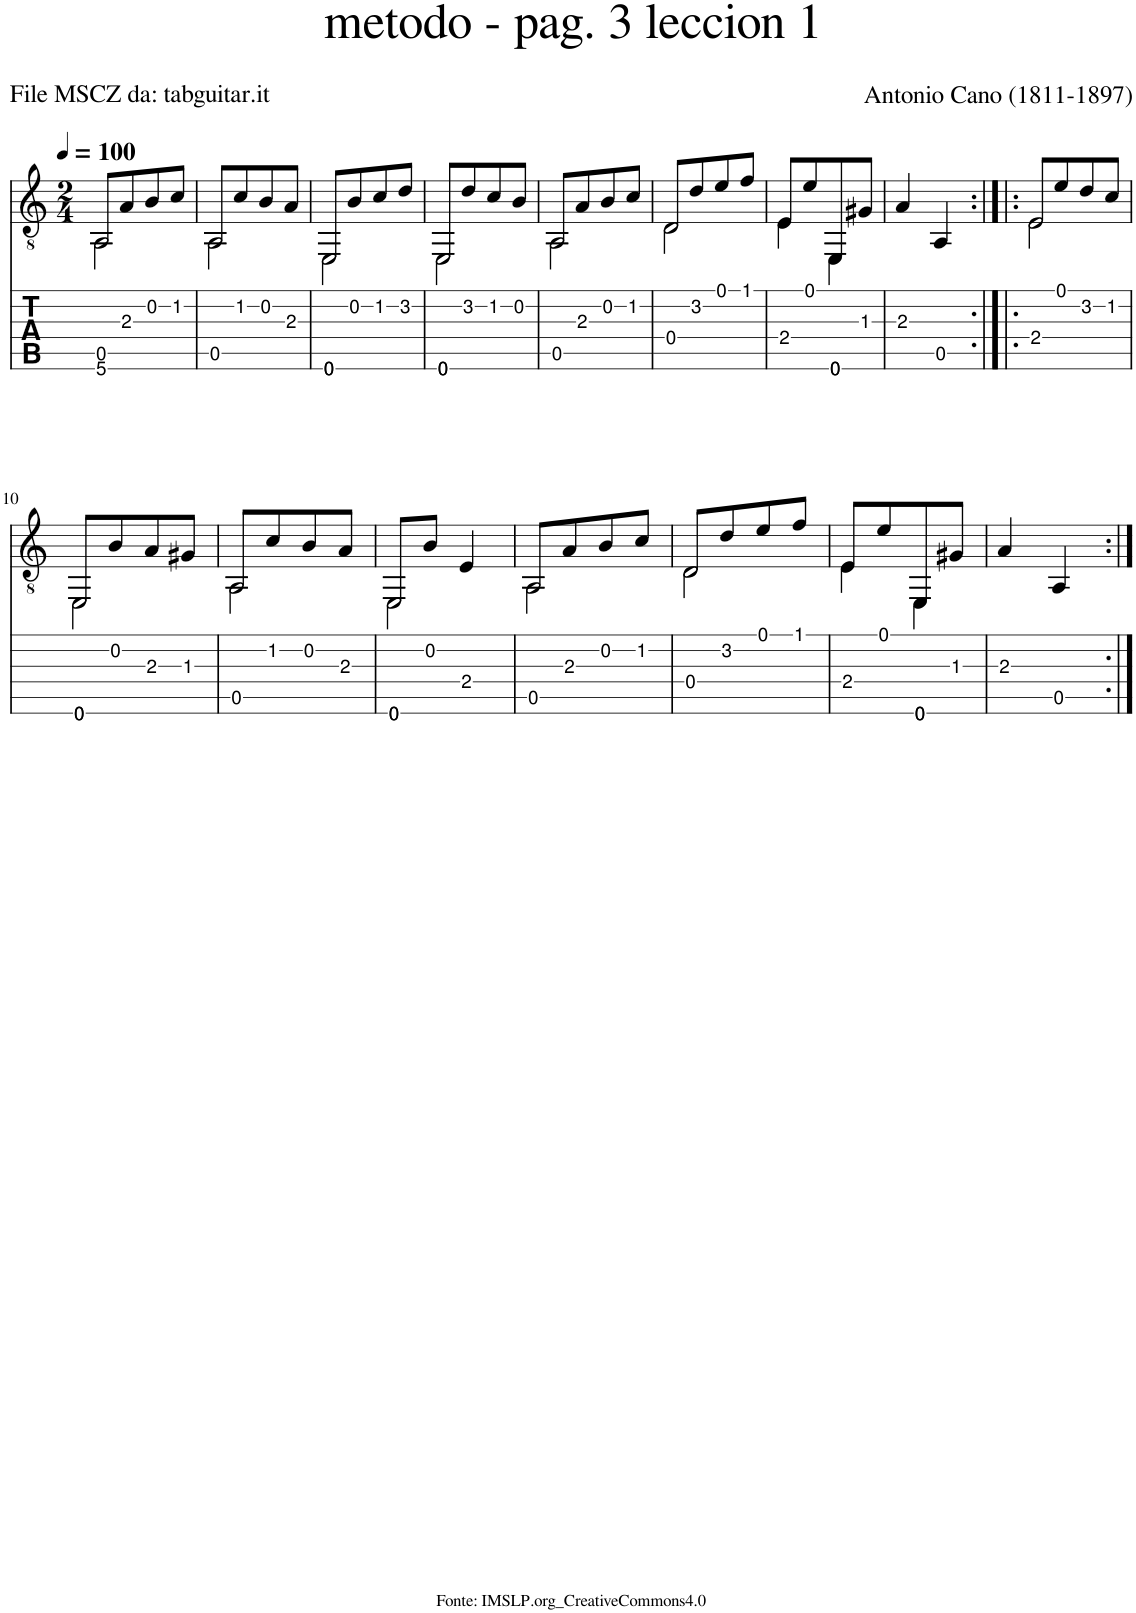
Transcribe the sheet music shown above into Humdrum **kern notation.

**kern	**kern
*part1	*part1
*staff2	*staff1
*I"Guitar	*
*I'Guit.	*
*stria6	*
*	*clefGv2
*k[]	*k[]
*M2/4	*M2/4
*MM100	*MM100
=1	=1
*^	*
!	!	!LO:N:head=open
*	*	*^
8AAL	2AA	8AA/L	2AA\
8AJ	.	8A/	.
8BL	.	8B/	.
8cJ	.	8c/J	.
=2	=2	=2	=2
!	!	!LO:N:head=open	!
8AAL	2AA	8AA/L	2AA\
8cJ	.	8c/	.
8BL	.	8B/	.
8AJ	.	8A/J	.
=3	=3	=3	=3
!	!	!LO:N:head=open	!
8EEL	2EE	8EE/L	2EE\
8BJ	.	8B/	.
8cL	.	8c/	.
8dJ	.	8d/J	.
=4	=4	=4	=4
!	!	!LO:N:head=open	!
8EEL	2EE	8EE/L	2EE\
8dJ	.	8d/	.
8cL	.	8c/	.
8BJ	.	8B/J	.
=5	=5	=5	=5
!	!	!LO:N:head=open	!
8AAL	2AA	8AA/L	2AA\
8AJ	.	8A/	.
8BL	.	8B/	.
8cJ	.	8c/J	.
=6	=6	=6	=6
!	!	!LO:N:head=open	!
8DL	2D	8D/L	2D\
8dJ	.	8d/	.
8eL	.	8e/	.
8fJ	.	8f/J	.
=7	=7	=7	=7
8EL	4E	8E/L	4E\
8eJ	.	8e/	.
8EEL	4EE	8EE/	4EE\
8G#J	.	8G#X/J	.
*v	*v	*	*
*	*v	*v
=8	=8
4A	4A/
4AA	4AA/
=9:|!|:	=9:|!|:
*^	*
!	!	!LO:N:head=open
*	*	*^
8EL	2E	8E/L	2E\
8eJ	.	8e/	.
8dL	.	8d/	.
8cJ	.	8c/J	.
!!LO:LB:g=z	!!
=10	=10	=10	=10
!	!	!LO:N:head=open	!
8EEL	2EE	8EE/L	2EE\
8BJ	.	8B/	.
8AL	.	8A/	.
8G#J	.	8G#X/J	.
=11	=11	=11	=11
!	!	!LO:N:head=open	!
8AAL	2AA	8AA/L	2AA\
8cJ	.	8c/	.
8BL	.	8B/	.
8AJ	.	8A/J	.
=12	=12	=12	=12
!	!	!LO:N:head=open	!
8EEL	2EE	8EE/L	2EE\
8BJ	.	8B/J	.
4E	.	4E/	.
=13	=13	=13	=13
!	!	!LO:N:head=open	!
8AAL	2AA	8AA/L	2AA\
8AJ	.	8A/	.
8BL	.	8B/	.
8cJ	.	8c/J	.
=14	=14	=14	=14
!	!	!LO:N:head=open	!
8DL	2D	8D/L	2D\
8dJ	.	8d/	.
8eL	.	8e/	.
8fJ	.	8f/J	.
=15	=15	=15	=15
8EL	4E	8E/L	4E\
8eJ	.	8e/	.
8EEL	4EE	8EE/	4EE\
8G#J	.	8G#X/J	.
*v	*v	*	*
*	*v	*v
=16	=16
4A	4A/
4AA	4AA/
=:|!	=:|!
*-	*-
